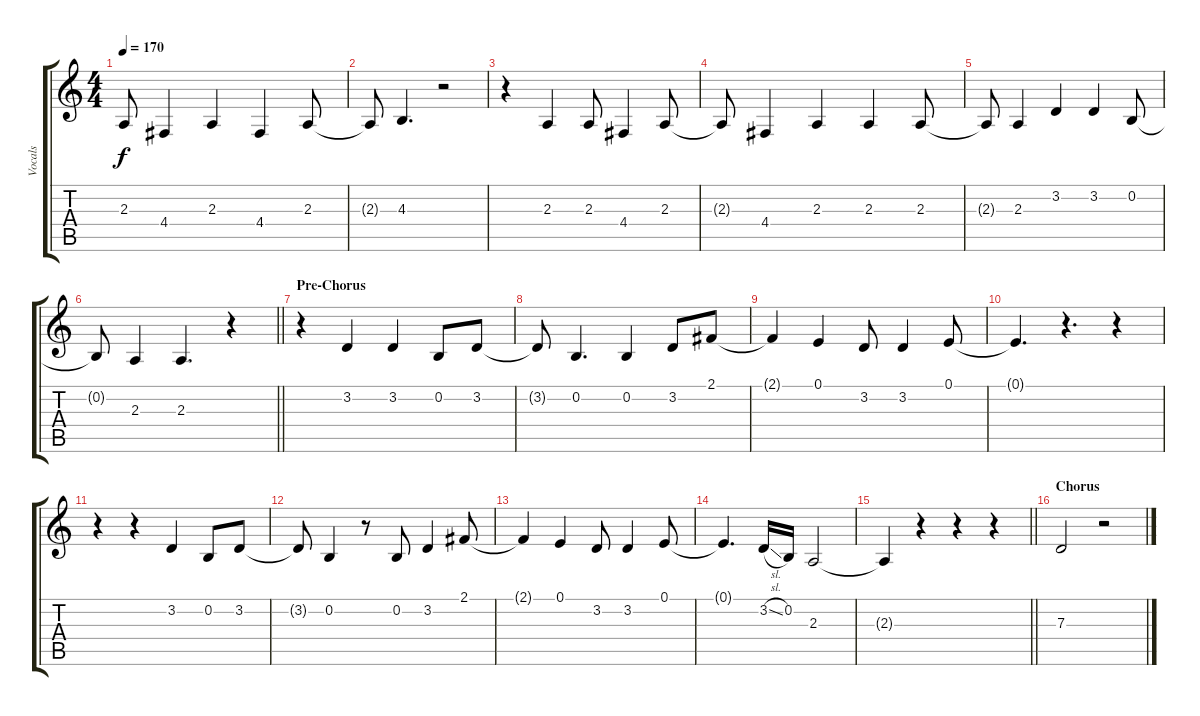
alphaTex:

\track ("Vocals" "Vocals") {instrument altosax}
\staff {score tabs}
\tuning (E4 B3 G3 D3 A2 E2) {hide}
\ts (4 4)
\tempo 170
\clef g2
\ks c
2.3{t}.8{dy f} 4.4.4 2.3.4 4.4.4 2.3.8 |
2.3{t}.8 4.3.4{d} r.2 |
r.4 2.3.4 2.3.8 4.4.4 2.3.8 |
2.3{t}.8 4.4.4 2.3.4 2.3.4 2.3.8 |
2.3{t}.8 2.3.4 3.2.4 3.2.4 0.2.8 |
\barLineRight lightlight
0.2{t}.8 2.3.4 2.3.4{d} r.4 |
\section ("" "Pre-Chorus")
r.4 3.2.4 3.2.4 0.2.8 3.2.8 |
3.2{t}.8 0.2.4{d} 0.2.4 3.2.8 2.1.8 |
2.1{t}.4 0.1.4 3.2.8 3.2.4 0.1.8 |
0.1{t}.4{d} r.4{d} r.4 |
r.4 r.4 3.2.4 0.2.8 3.2.8 |
3.2{t}.8 0.2.4 r.8 0.2.8 3.2.4 2.1.8 |
2.1{t}.4 0.1.4 3.2.8 3.2.4 0.1.8 |
0.1{t}.4{d} 3.2{sl}.16 0.2.16 2.3.2 |
\barLineRight lightlight
2.3{t}.4 r.4 r.4 r.4 |
\section ("" "Chorus")
7.3.2 r.2
